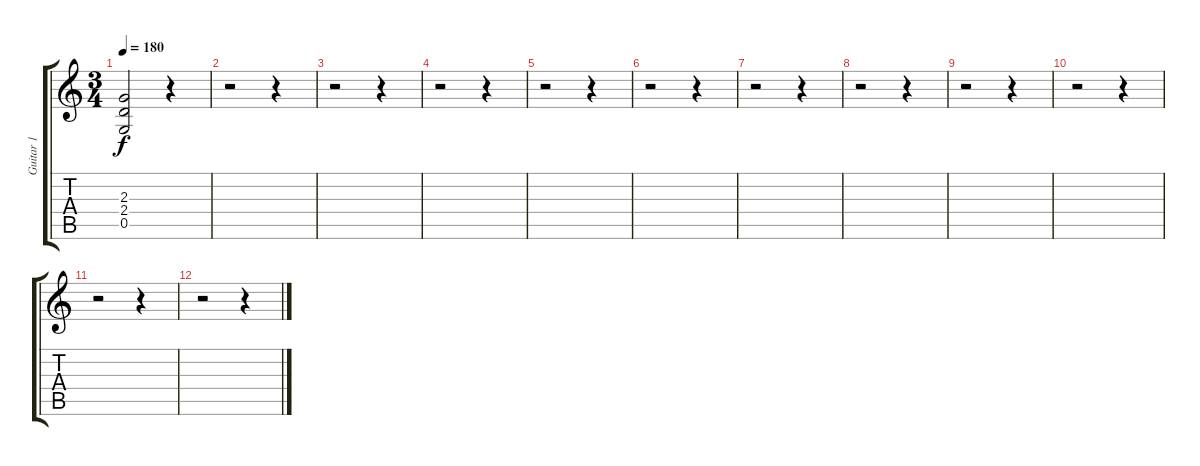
\track ("Guitar 1" "Guitar 1") {instrument distortionguitar}
\staff {score tabs}
\tuning (D4 A3 F3 C3 G2 C2) {hide}
\ts (3 4)
\tempo 180
\clef g2
\ks c
(2.3 2.4 0.5).2{dy f} r.4 |
r.2 r.4 |
r.2 r.4 |
r.2 r.4 |
r.2 r.4 |
r.2 r.4 |
r.2 r.4 |
r.2 r.4 |
r.2 r.4 |
r.2 r.4 |
r.2 r.4 |
r.2 r.4
